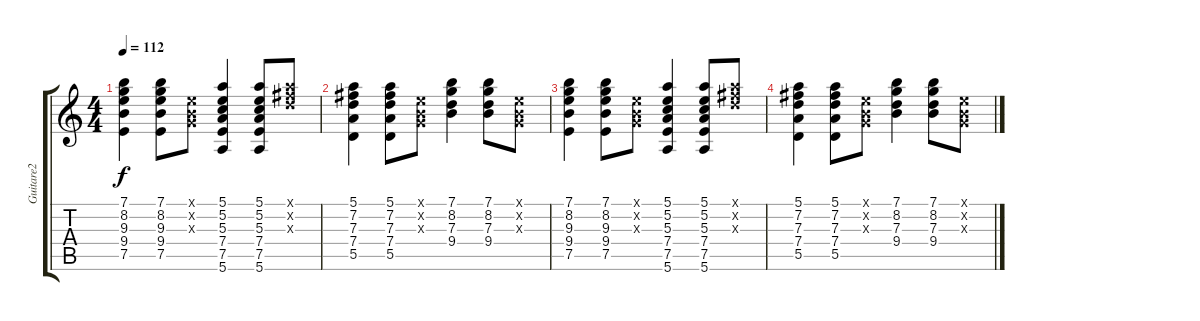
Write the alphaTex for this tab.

\track ("Guitare2" "Guitare2") {instrument acousticguitarsteel}
\staff {score tabs}
\tuning (E4 B3 G3 D3 A2 E2) {hide}
\ts (4 4)
\tempo 112
\clef g2
\ks c
(7.1 8.2 9.3 9.4 7.5).4{dy f volume 7} (7.1 8.2 9.3 9.4 7.5).8 (0.1{x} 0.2{x} 0.3{x}).8 (5.1 5.2 5.3 7.4 7.5 5.6).4 (5.1 5.2 5.3 7.4 7.5 5.6).8 (5.1{x} 7.2{x} 7.3{x}).8 |
(5.1 7.2 7.3 7.4 5.5).4{volume 5} (5.1 7.2 7.3 7.4 5.5).8 (0.1{x} 0.2{x} 0.3{x}).8 (7.1 8.2 7.3 9.4).4 (7.1 8.2 7.3 9.4).8 (0.1{x} 0.2{x} 0.3{x}).8 |
(7.1 8.2 9.3 9.4 7.5).4{volume 3} (7.1 8.2 9.3 9.4 7.5).8 (0.1{x} 0.2{x} 0.3{x}).8 (5.1 5.2 5.3 7.4 7.5 5.6).4 (5.1 5.2 5.3 7.4 7.5 5.6).8 (5.1{x} 7.2{x} 7.3{x}).8 |
(5.1 7.2 7.3 7.4 5.5).4{volume 0} (5.1 7.2 7.3 7.4 5.5).8 (0.1{x} 0.2{x} 0.3{x}).8 (7.1 8.2 7.3 9.4).4 (7.1 8.2 7.3 9.4).8 (0.1{x} 0.2{x} 0.3{x}).8
